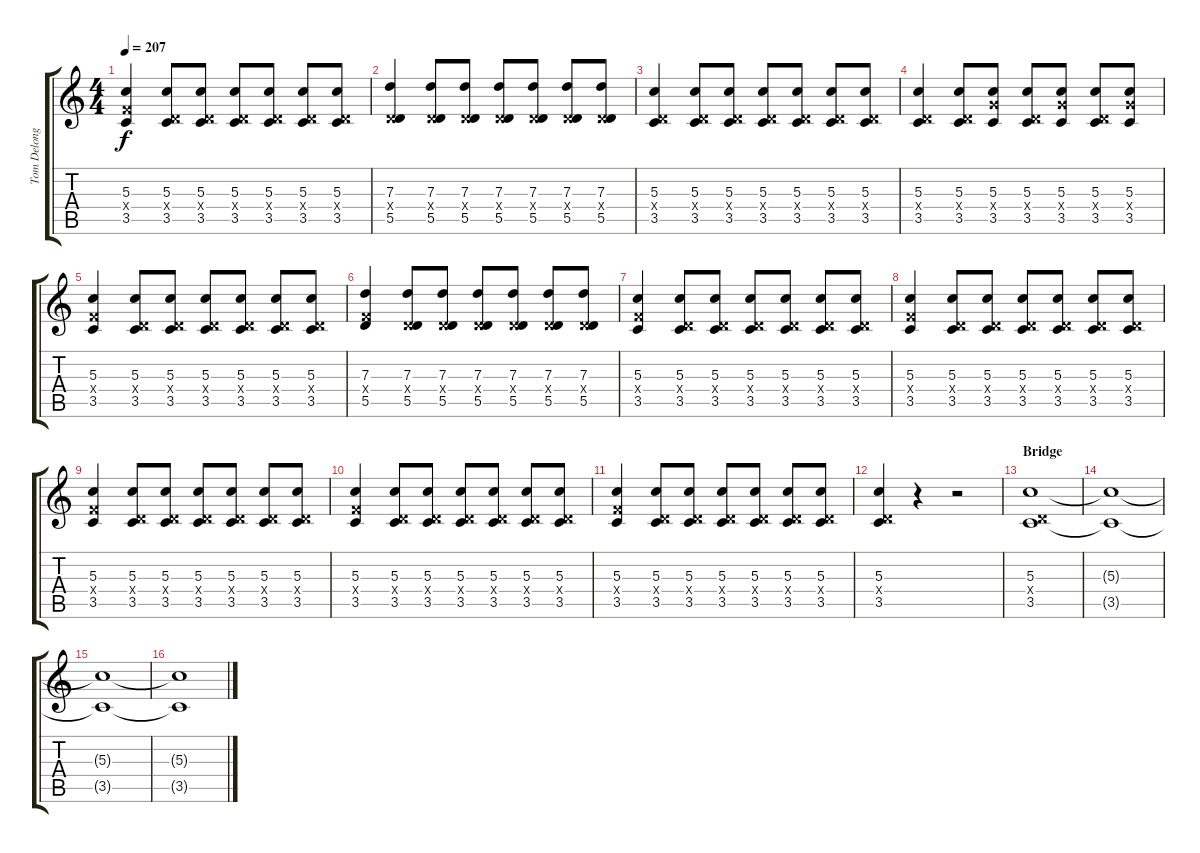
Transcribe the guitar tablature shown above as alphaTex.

\track ("Tom Delong (Distortion 1)" "Tom Delong") {instrument distortionguitar}
\staff {score tabs}
\tuning (E4 B3 G3 D3 A2 E2) {hide}
\ts (4 4)
\tempo 207
\clef g2
\ks c
(5.3 3.4{x} 3.5).4{dy f} (5.3 0.4{x} 3.5).8 (5.3 0.4{x} 3.5).8 (5.3 0.4{x} 3.5).8 (5.3 0.4{x} 3.5).8 (5.3 0.4{x} 3.5).8 (5.3 0.4{x} 3.5).8 |
(7.3 0.4{x} 5.5).4 (7.3 0.4{x} 5.5).8 (7.3 0.4{x} 5.5).8 (7.3 0.4{x} 5.5).8 (7.3 0.4{x} 5.5).8 (7.3 0.4{x} 5.5).8 (7.3 0.4{x} 5.5).8 |
(5.3 0.4{x} 3.5).4 (5.3 0.4{x} 3.5).8 (5.3 0.4{x} 3.5).8 (5.3 0.4{x} 3.5).8 (5.3 0.4{x} 3.5).8 (5.3 0.4{x} 3.5).8 (5.3 0.4{x} 3.5).8 |
(5.3 0.4{x} 3.5).4 (5.3 0.4{x} 3.5).8 (5.3 5.4{x} 3.5).8 (5.3 0.4{x} 3.5).8 (5.3 5.4{x} 3.5).8 (5.3 0.4{x} 3.5).8 (5.3 5.4{x} 3.5).8 |
(5.3 3.4{x} 3.5).4 (5.3 0.4{x} 3.5).8 (5.3 0.4{x} 3.5).8 (5.3 0.4{x} 3.5).8 (5.3 0.4{x} 3.5).8 (5.3 0.4{x} 3.5).8 (5.3 0.4{x} 3.5).8 |
(7.3 3.4{x} 5.5).4 (7.3 0.4{x} 5.5).8 (7.3 0.4{x} 5.5).8 (7.3 0.4{x} 5.5).8 (7.3 0.4{x} 5.5).8 (7.3 0.4{x} 5.5).8 (7.3 0.4{x} 5.5).8 |
(5.3 3.4{x} 3.5).4 (5.3 0.4{x} 3.5).8 (5.3 0.4{x} 3.5).8 (5.3 0.4{x} 3.5).8 (5.3 0.4{x} 3.5).8 (5.3 0.4{x} 3.5).8 (5.3 0.4{x} 3.5).8 |
(5.3 3.4{x} 3.5).4 (5.3 0.4{x} 3.5).8 (5.3 0.4{x} 3.5).8 (5.3 0.4{x} 3.5).8 (5.3 0.4{x} 3.5).8 (5.3 0.4{x} 3.5).8 (5.3 0.4{x} 3.5).8 |
(5.3 3.4{x} 3.5).4 (5.3 0.4{x} 3.5).8 (5.3 0.4{x} 3.5).8 (5.3 0.4{x} 3.5).8 (5.3 0.4{x} 3.5).8 (5.3 0.4{x} 3.5).8 (5.3 0.4{x} 3.5).8 |
(5.3 3.4{x} 3.5).4 (5.3 0.4{x} 3.5).8 (5.3 0.4{x} 3.5).8 (5.3 0.4{x} 3.5).8 (5.3 0.4{x} 3.5).8 (5.3 0.4{x} 3.5).8 (5.3 0.4{x} 3.5).8 |
(5.3 3.4{x} 3.5).4 (5.3 0.4{x} 3.5).8 (5.3 0.4{x} 3.5).8 (5.3 0.4{x} 3.5).8 (5.3 0.4{x} 3.5).8 (5.3 0.4{x} 3.5).8 (5.3 0.4{x} 3.5).8 |
(5.3 0.4{x} 3.5).4 r.4 r.2 |
\section ("" "Bridge")
(5.3 0.4{x} 3.5).1 |
(5.3{t} 3.5{t}).1 |
(5.3{t} 3.5{t}).1 |
(5.3{t} 3.5{t}).1
